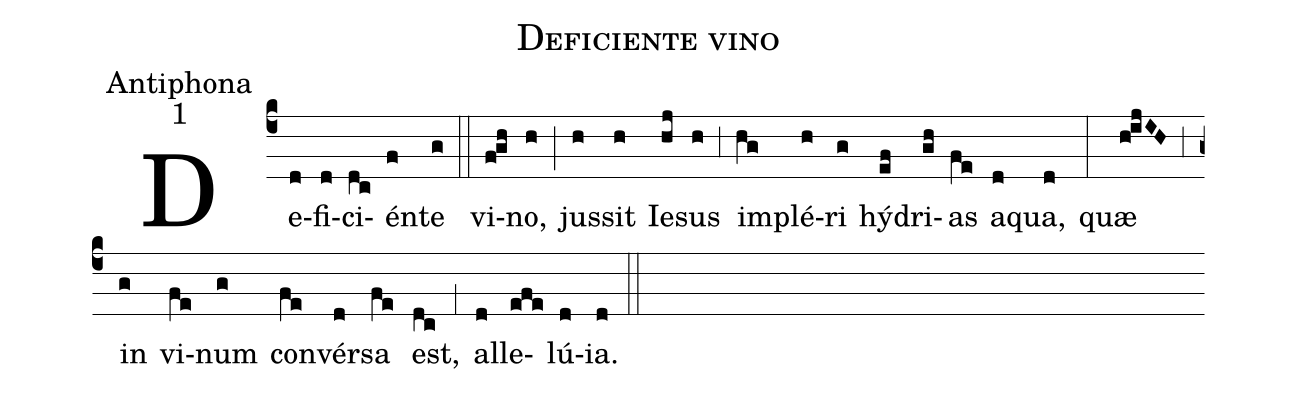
name:Deficiente vino;
office-part:Antiphona;
mode:1;
%%
(c4) De(d)fi(d)ci(dc)én(f)te(g) (::)
vi(f!gh)no,(h) (;) jus(h)sit(h) Ie(hj)sus(h) (,3) im(hg)plé(h)ri(g) hý(ef)dri(gh)as(fe) a(d)qua,(d) (:)
quæ(h!ijIH) (,3) in(g) vi(fe)num(g) con(fe)vér(d)sa(fe) est,(dc) (,1) al(d)le(efe)lú(d)ia.(d) (::)
